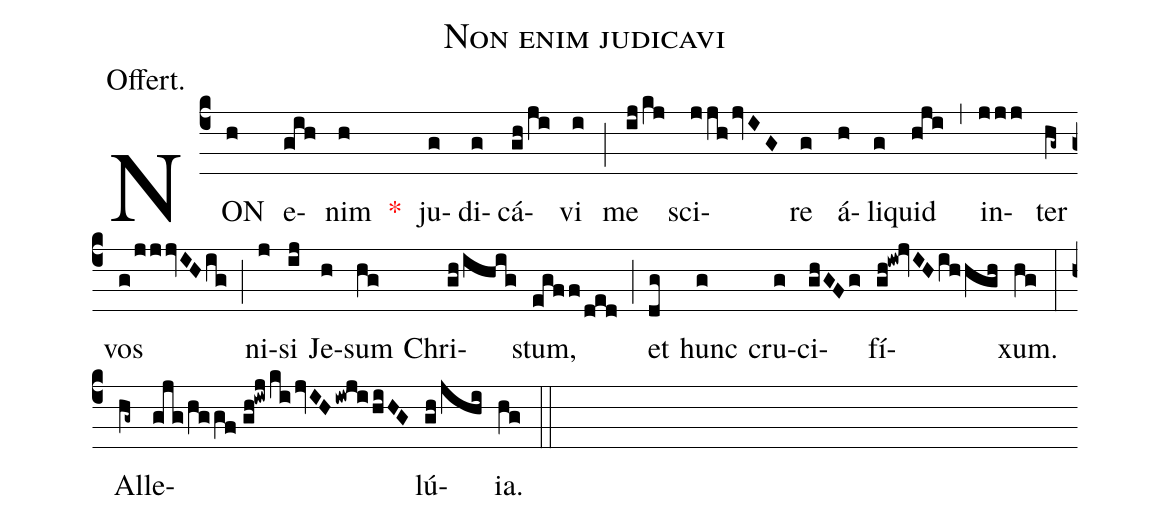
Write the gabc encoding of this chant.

name:Non enim judicavi;
annotation:Offert.;
mode:VIII.;
office-part:Offertory;
%%
(c4) NON(h) e(gih)nim(h) <v>\red{*}</v>() ju(g)di(g)cá(gh/ji)vi(i) (;) me(ij/kj) sci(jjh/jvIG)re(g) á(h)li(g)quid(hji) (,) in(jjj)ter(hg~) vos(g/jjjvIH/ig) (;) ni(j)si(ij) Je(h)sum(hg) Chri(gh/ihig)stum,(egff/ded) (;) et(dg) hunc(g) cru(g)ci(ghGFg)fí(gh!iw!jvIH/ihhgh)xum.(hg) (:) Al(hg~)le(gjg/hggf//gh!iwj/ki/jvIH/iwji/hiHG)lú(gh/jhi)ia.(hg) (::)
